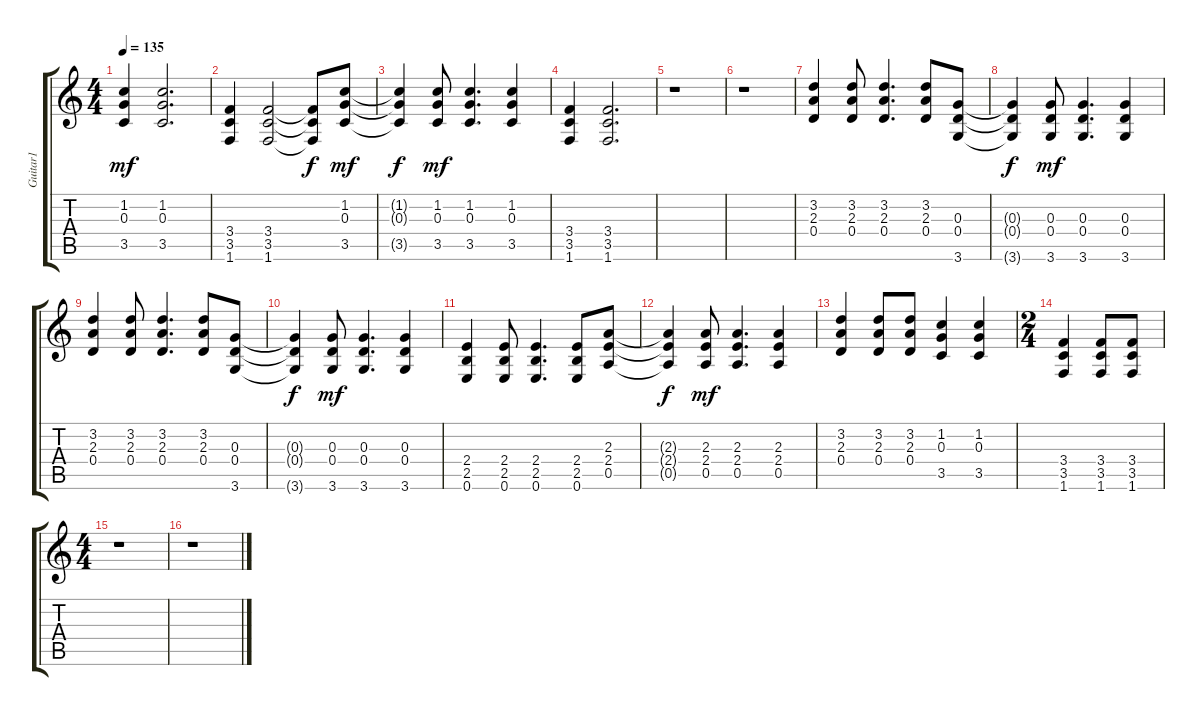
\track ("Guitar1" "Guitar1") {instrument acousticguitarsteel}
\staff {score tabs}
\tuning (E4 B3 G3 D3 A2 E2) {hide}
\ts (4 4)
\tempo 135
\clef g2
\ks c
(1.2 0.3 3.5).4{dy mf} (1.2 0.3 3.5).2{d} |
(3.4 3.5 1.6).4 (3.4 3.5 1.6).2 (3.4{t} 3.5{t} 1.6{t}).8{dy f} (1.2 0.3 3.5).8{dy mf} |
(1.2{t} 0.3{t} 3.5{t}).4{dy f} (1.2 0.3 3.5).8{dy mf} (1.2 0.3 3.5).4{d} (1.2 0.3 3.5).4 |
(3.4 3.5 1.6).4 (3.4 3.5 1.6).2{d} |
r.1 |
r.1 |
(3.2 2.3 0.4).4 (3.2 2.3 0.4).8 (3.2 2.3 0.4).4{d} (3.2 2.3 0.4).8 (0.3 0.4 3.6).8 |
(0.3{t} 0.4{t} 3.6{t}).4{dy f} (0.3 0.4 3.6).8{dy mf} (0.3 0.4 3.6).4{d} (0.3 0.4 3.6).4 |
(3.2 2.3 0.4).4 (3.2 2.3 0.4).8 (3.2 2.3 0.4).4{d} (3.2 2.3 0.4).8 (0.3 0.4 3.6).8 |
(0.3{t} 0.4{t} 3.6{t}).4{dy f} (0.3 0.4 3.6).8{dy mf} (0.3 0.4 3.6).4{d} (0.3 0.4 3.6).4 |
(2.4 2.5 0.6).4 (2.4 2.5 0.6).8 (2.4 2.5 0.6).4{d} (2.4 2.5 0.6).8 (2.3 2.4 0.5).8 |
(2.3{t} 2.4{t} 0.5{t}).4{dy f} (2.3 2.4 0.5).8{dy mf} (2.3 2.4 0.5).4{d} (2.3 2.4 0.5).4 |
(3.2 2.3 0.4).4 (3.2 2.3 0.4).8 (3.2 2.3 0.4).8 (1.2 0.3 3.5).4 (1.2 0.3 3.5).4 |
\ts (2 4)
(3.4 3.5 1.6).4 (3.4 3.5 1.6).8 (3.4 3.5 1.6).8 |
\ts (4 4)
r.1 |
r.1
